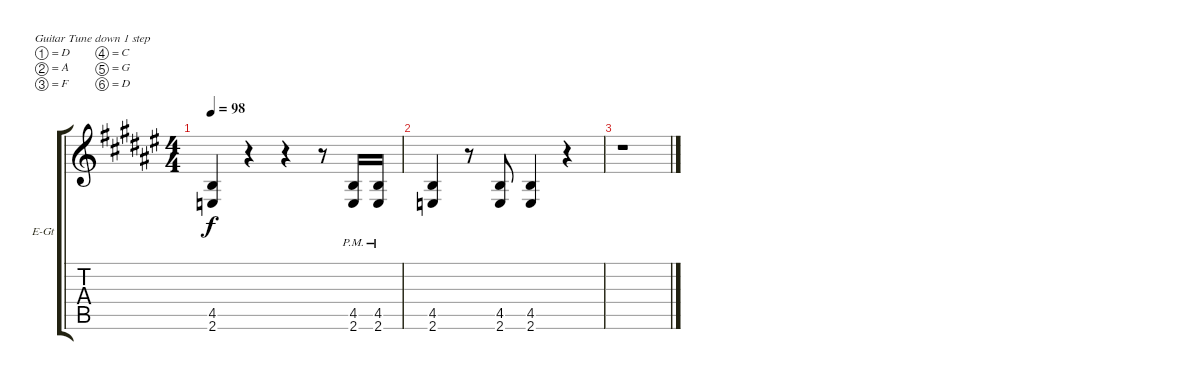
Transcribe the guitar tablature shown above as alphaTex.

\bracketExtendMode groupsimilarinstruments
\firstSystemTrackNameOrientation horizontal
\otherSystemsTrackNameOrientation horizontal
\track ("Untitled" "E-Gt") {instrument overdrivenguitar}
\staff {score tabs}
\tuning (D4 A3 F3 C3 G2 D2)
\ts (4 4)
\tempo 98
\clef g2
\ks f#
(4.5 2.6).4{dy f} r.4 r.4 r.8 (4.5{pm} 2.6{pm}).16 (4.5{pm} 2.6{pm}).16 |
\ks d#minor
(4.5 2.6).4 r.8 (4.5 2.6).8 (4.5 2.6).4 r.4 |
r.1
